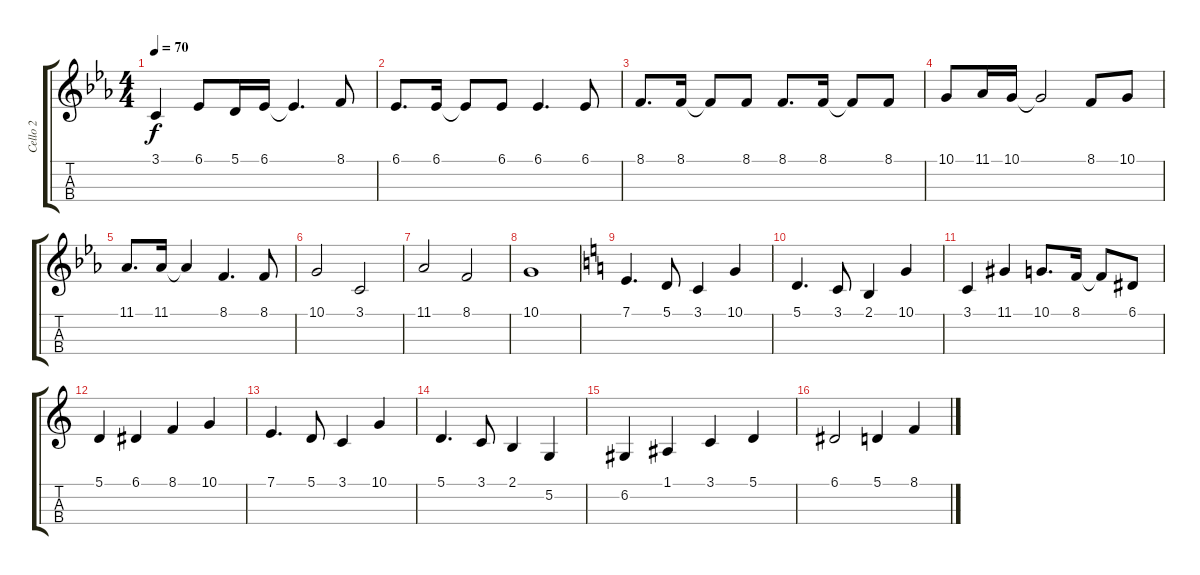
\track ("Cello 2" "Cello 2") {instrument cello}
\staff {score tabs}
\tuning (A3 D3 G2 C2) {hide}
\ts (4 4)
\tempo 70
\clef g2
\ks eb
3.1.4{dy f} 6.1.8 5.1.16 6.1.16 6.1{t}.4{d} 8.1.8 |
6.1.8{d} 6.1.16 6.1{t}.8 6.1.8 6.1.4{d} 6.1.8 |
8.1.8{d} 8.1.16 8.1{t}.8 8.1.8 8.1.8{d} 8.1.16 8.1{t}.8 8.1.8 |
10.1.8 11.1.16 10.1.16 10.1{t}.2 8.1.8 10.1.8 |
11.1.8{d} 11.1.16 11.1{t}.4 8.1.4{d} 8.1.8 |
10.1.2 3.1.2 |
11.1.2 8.1.2 |
10.1.1 |
\ks c
7.1.4{d} 5.1.8 3.1.4 10.1.4 |
5.1.4{d} 3.1.8 2.1.4 10.1.4 |
3.1.4 11.1.4 10.1.8{d} 8.1.16 8.1{t}.8 6.1.8 |
5.1.4 6.1.4 8.1.4 10.1.4 |
7.1.4{d} 5.1.8 3.1.4 10.1.4 |
5.1.4{d} 3.1.8 2.1.4 5.2.4 |
6.2.4 1.1.4 3.1.4 5.1.4 |
6.1.2 5.1.4 8.1.4
